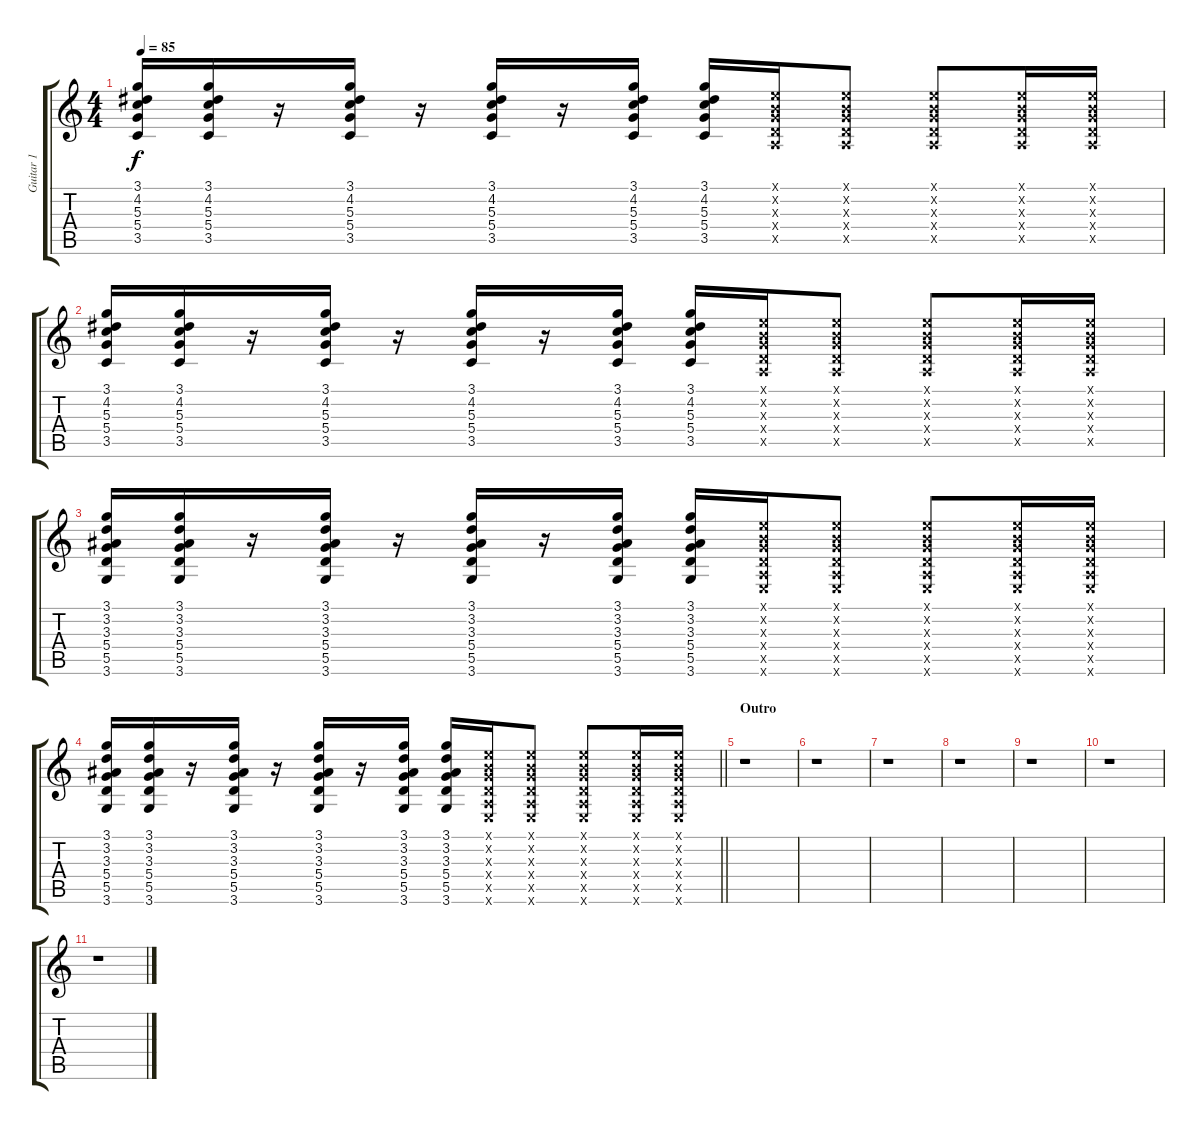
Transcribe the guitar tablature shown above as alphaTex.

\track ("Guitar 1" "Guitar 1") {instrument electricguitarclean}
\staff {score tabs}
\tuning (E4 B3 G3 D3 A2 E2) {hide}
\ts (4 4)
\tempo 85
\clef g2
\ks c
(3.1 4.2 5.3 5.4 3.5).16{dy f} (3.1 4.2 5.3 5.4 3.5).16 r.16 (3.1 4.2 5.3 5.4 3.5).16 r.16 (3.1 4.2 5.3 5.4 3.5).16 r.16 (3.1 4.2 5.3 5.4 3.5).16 (3.1 4.2 5.3 5.4 3.5).16 (0.1{x} 0.2{x} 0.3{x} 0.4{x} 0.5{x}).16 (0.1{x} 0.2{x} 0.3{x} 0.4{x} 0.5{x}).8 (0.1{x} 0.2{x} 0.3{x} 0.4{x} 0.5{x}).8 (0.1{x} 0.2{x} 0.3{x} 0.4{x} 0.5{x}).16 (0.1{x} 0.2{x} 0.3{x} 0.4{x} 0.5{x}).16 |
(3.1 4.2 5.3 5.4 3.5).16 (3.1 4.2 5.3 5.4 3.5).16 r.16 (3.1 4.2 5.3 5.4 3.5).16 r.16 (3.1 4.2 5.3 5.4 3.5).16 r.16 (3.1 4.2 5.3 5.4 3.5).16 (3.1 4.2 5.3 5.4 3.5).16 (0.1{x} 0.2{x} 0.3{x} 0.4{x} 0.5{x}).16 (0.1{x} 0.2{x} 0.3{x} 0.4{x} 0.5{x}).8 (0.1{x} 0.2{x} 0.3{x} 0.4{x} 0.5{x}).8 (0.1{x} 0.2{x} 0.3{x} 0.4{x} 0.5{x}).16 (0.1{x} 0.2{x} 0.3{x} 0.4{x} 0.5{x}).16 |
(3.1 3.2 3.3 5.4 5.5 3.6).16 (3.1 3.2 3.3 5.4 5.5 3.6).16 r.16 (3.1 3.2 3.3 5.4 5.5 3.6).16 r.16 (3.1 3.2 3.3 5.4 5.5 3.6).16 r.16 (3.1 3.2 3.3 5.4 5.5 3.6).16 (3.1 3.2 3.3 5.4 5.5 3.6).16 (0.1{x} 0.2{x} 0.3{x} 0.4{x} 0.5{x} 0.6{x}).16 (0.1{x} 0.2{x} 0.3{x} 0.4{x} 0.5{x} 0.6{x}).8 (0.1{x} 0.2{x} 0.3{x} 0.4{x} 0.5{x} 0.6{x}).8 (0.1{x} 0.2{x} 0.3{x} 0.4{x} 0.5{x} 0.6{x}).16 (0.1{x} 0.2{x} 0.3{x} 0.4{x} 0.5{x} 0.6{x}).16 |
\barLineRight lightlight
(3.1 3.2 3.3 5.4 5.5 3.6).16 (3.1 3.2 3.3 5.4 5.5 3.6).16 r.16 (3.1 3.2 3.3 5.4 5.5 3.6).16 r.16 (3.1 3.2 3.3 5.4 5.5 3.6).16 r.16 (3.1 3.2 3.3 5.4 5.5 3.6).16 (3.1 3.2 3.3 5.4 5.5 3.6).16 (0.1{x} 0.2{x} 0.3{x} 0.4{x} 0.5{x} 0.6{x}).16 (0.1{x} 0.2{x} 0.3{x} 0.4{x} 0.5{x} 0.6{x}).8 (0.1{x} 0.2{x} 0.3{x} 0.4{x} 0.5{x} 0.6{x}).8 (0.1{x} 0.2{x} 0.3{x} 0.4{x} 0.5{x} 0.6{x}).16 (0.1{x} 0.2{x} 0.3{x} 0.4{x} 0.5{x} 0.6{x}).16 |
\section ("" "Outro")
r.1 |
r.1 |
r.1 |
r.1 |
r.1 |
r.1 |
r.1
